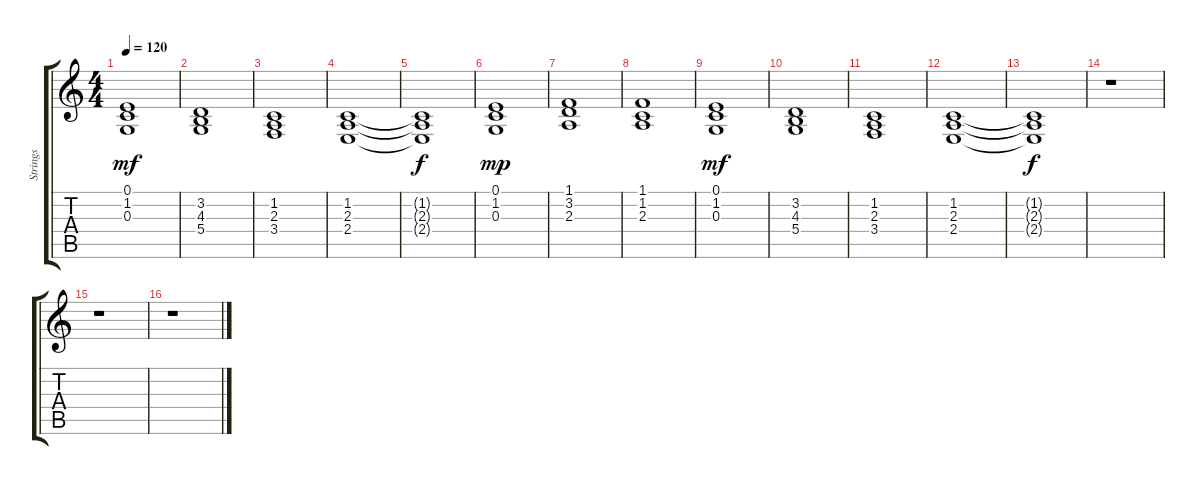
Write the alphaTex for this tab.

\track ("Strings" "Strings") {instrument stringensemble2}
\staff {score tabs}
\tuning (E4 B3 G3 D3 A2 E2) {hide}
\ts (4 4)
\tempo 120
\clef g2
\ks c
(0.1 1.2 0.3).1{dy mf} |
(3.2 4.3 5.4).1 |
(1.2 2.3 3.4).1 |
(1.2 2.3 2.4).1 |
(1.2{t} 2.3{t} 2.4{t}).1{dy f} |
(0.1 1.2 0.3).1{dy mp} |
(1.1 3.2 2.3).1 |
(1.1 1.2 2.3).1 |
(0.1 1.2 0.3).1{dy mf} |
(3.2 4.3 5.4).1 |
(1.2 2.3 3.4).1 |
(1.2 2.3 2.4).1 |
(1.2{t} 2.3{t} 2.4{t}).1{dy f} |
r.1 |
r.1 |
r.1
